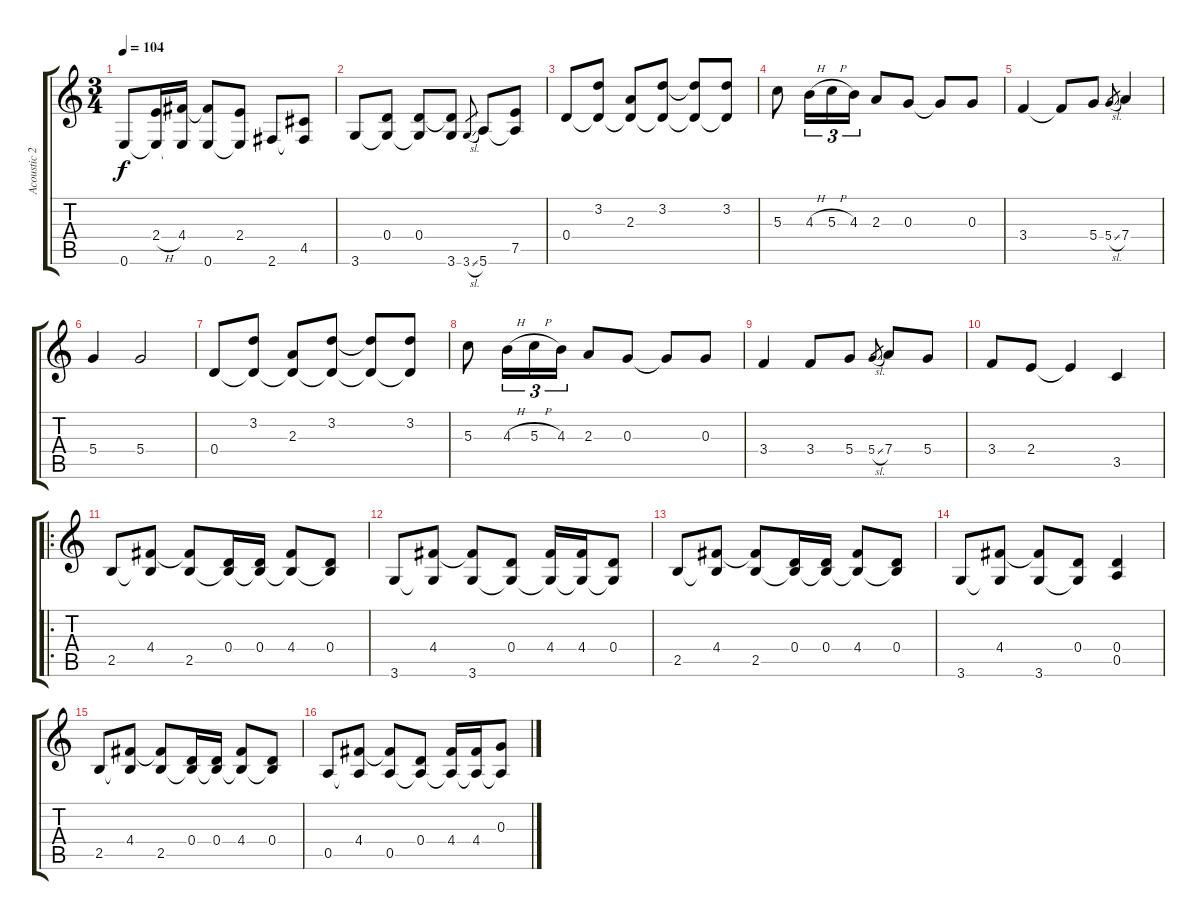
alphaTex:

\track ("Acoustic 2" "Acoustic 2") {instrument acousticguitarsteel}
\staff {score tabs}
\tuning (E4 B3 G3 D3 A2 E2) {hide}
\ts (3 4)
\tempo 104
\clef g2
\ks c
0.6.8{dy f} (2.4{h} 0.6{t}).16 (4.4 0.6{t}).16 (4.4{t} 0.6).8 (2.4 0.6{t}).8 2.6.8 (4.5 2.6{t}).8 |
3.6.8 (0.4 3.6{t}).8 (0.4 3.6{t}).8 (0.4{t} 3.6).8 3.6{sl}.8{gr} 5.6.8 (7.5 5.6{t}).8 |
0.4.8 (3.2 0.4{t}).8 (2.3 0.4{t}).8 (3.2 0.4{t}).8 (3.2{t} 0.4{t}).8 (3.2 0.4{t}).8 |
5.3.8 4.3{h}.16{tu (3 2)} 5.3{h}.16{tu (3 2)} 4.3.16{tu (3 2)} 2.3.8 0.3.8 0.3{t}.8 0.3.8 |
3.4.4 3.4{t}.8 5.4.8 5.4{sl}.8{gr} 7.4.4 |
5.4.4 5.4.2 |
0.4.8 (3.2 0.4{t}).8 (2.3 0.4{t}).8 (3.2 0.4{t}).8 (3.2{t} 0.4{t}).8 (3.2 0.4{t}).8 |
5.3.8 4.3{h}.16{tu (3 2)} 5.3{h}.16{tu (3 2)} 4.3.16{tu (3 2)} 2.3.8 0.3.8 0.3{t}.8 0.3.8 |
3.4.4 3.4.8 5.4.8 5.4{sl}.8{gr} 7.4.8 5.4.8 |
3.4.8 2.4.8 2.4{t}.4 3.5.4 |
\ro
2.5.8 (4.4 2.5{t}).8 (4.4{t} 2.5).8 (0.4 2.5{t}).16 (0.4 2.5{t}).16 (4.4 2.5{t}).8 (0.4 2.5{t}).8 |
3.6.8 (4.4 3.6{t}).8 (4.4{t} 3.6).8 (0.4 3.6{t}).8 (4.4 3.6{t}).16 (4.4 3.6{t}).16 (0.4 3.6{t}).8 |
2.5.8 (4.4 2.5{t}).8 (4.4{t} 2.5).8 (0.4 2.5{t}).16 (0.4 2.5{t}).16 (4.4 2.5{t}).8 (0.4 2.5{t}).8 |
3.6.8 (4.4 3.6{t}).8 (4.4{t} 3.6).8 (0.4 3.6{t}).8 (0.4 0.5).4 |
2.5.8 (4.4 2.5{t}).8 (4.4{t} 2.5).8 (0.4 2.5{t}).16 (0.4 2.5{t}).16 (4.4 2.5{t}).8 (0.4 2.5{t}).8 |
0.5.8 (4.4 0.5{t}).8 (4.4{t} 0.5).8 (0.4 0.5{t}).8 (4.4 0.5{t}).16 (4.4 0.5{t}).16 (0.3 0.5{t}).8
